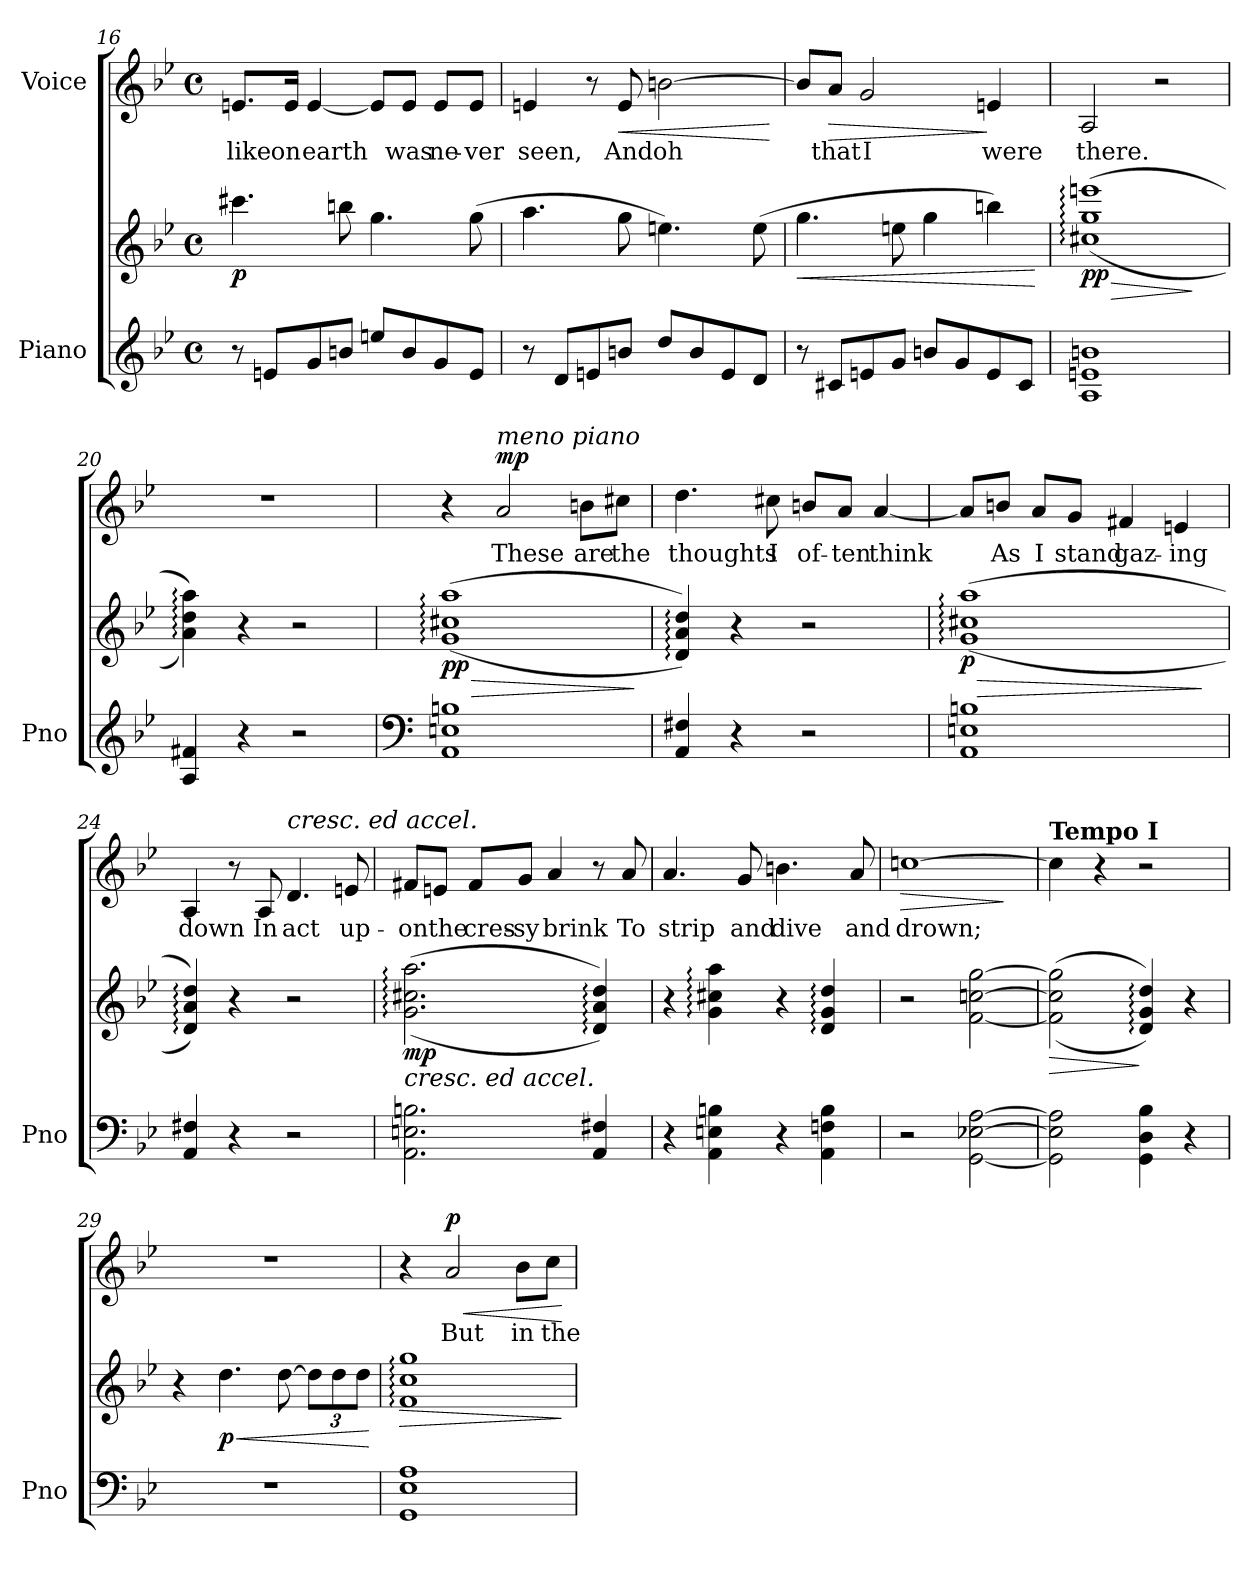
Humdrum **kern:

**kern	**kern	**dynam	**kern	**text	**dynam
*part2	*part2	*part2	*part1	*part1	*part1
*staff3	*staff2	*staff2/3	*staff1	*staff1	*staff1
*I"Piano	*	*	*I"Voice	*	*
*I'Pno	*	*	*	*	*
*clefG2	*clefG2	*	*clefG2	*	*
*k[b-e-]	*k[b-e-]	*	*k[b-e-]	*	*
*M4/4	*M4/4	*	*M4/4	*	*
*met(c)	*met(c)	*	*met(c)	*	*
=16	=16	=16	=16	=16	=16
!	!	!LO:DY:b	!	!LO:LY:b	!
8r	4.ccc#X\	p	8.en/L	like	.
8en/L	.	.	.	.	.
!	!	!	!	!LO:LY:b	!
.	.	.	16e/Jk	on	.
!	!	!	!	!LO:LY:b	!
8g/	.	.	[4e/	earth	.
8bn/J	8bbn\	.	.	.	.
8een/L	4.gg\	.	8e/L]	.	.
!	!	!	!	!LO:LY:b	!
8b/	.	.	8e/J	was	.
!	!	!	!	!LO:LY:b	!
8g/	.	.	8e/L	ne-	.
!	!	!	!	!LO:LY:b	!
8e/J	(>8gg\	.	8e/J	-ver	.
=17	=17	=17	=17	=17	=17
!	!	!	!	!LO:LY:b	!
8r	4.aa\	.	4en/	seen,	.
8d/L	.	.	.	.	.
8en/	.	.	8r	.	.
!	!	!	!	!LO:LY:b	!LO:HP:b
8bn/J	8gg\	.	8e/	And	<
!	!	!	!	!LO:LY:b	!
8dd/L	4.een\)	.	[2bn\	oh	.
8b/	.	.	.	.	.
8e/	.	.	.	.	.
8d/J	(>8ee\	.	.	.	.
.	.	.	.	.	[
!!LO:LB:g=z
=18	=18	=18	=18	=18	=18
!	!	!LO:HP:b	!	!	!
8r	4.gg\	<	8b/L]	.	.
!	!	!	!	!LO:LY:b	!LO:HP:b
8c#X/L	.	.	8a/J	that	>
!	!	!	!	!LO:LY:b	!
8en/	.	.	2g/	I	.
8g/J	8een\	.	.	.	.
8bn/L	4gg\	.	.	.	.
8g/	.	.	.	.	.
!	!	!	!	!LO:LY:b	!
8e/	4bbn\)	.	4en/	were	]
8c#/J	.	.	.	.	.
.	.	[	.	.	.
=19	=19	=19	=19	=19	=19
*	*	*	*MM114	*	*
!	!	!LO:HP:b	!	!LO:LY:b	!
!	!	!LO:DY:n=1:b	!	!	!
1A 1en 1bn	(>(<1cc#X: 1gg: 1eeen:	> pp	2A/	there.	.
.	.	.	2r	.	.
.	.	]	.	.	.
=20	=20	=20	=20	=20	=20
4A/ 4f#X/	4a\: 4dd\: 4aa\:))	.	1r	.	.
4r	4r	.	.	.	.
2r	2r	.	.	.	.
=21	=21	=21	=21	=21	=21
*clefF4	*	*	*	*	*
!	!	!LO:HP:b	!	!	!
!	!	!LO:DY:n=1:b	!	!	!
1AA 1En 1Bn	(>(<1g: 1cc#X: 1aa:	> pp	4r	.	.
!	!	!	!LO:TX:a:i:t=meno piano	!	!
!	!	!	!	!LO:LY:b	!LO:DY:a
.	.	.	2a/	These	mp
!	!	!	!	!LO:LY:b	!
.	.	.	8bn\L	are	.
!	!	!	!	!LO:LY:b	!
.	.	.	8cc#X\J	the	.
.	.	]	.	.	.
=22	=22	=22	=22	=22	=22
!	!	!	!	!LO:LY:b	!
4AA/ 4F#X/	4d/: 4a/: 4dd/:))	.	4.dd\	thoughts	.
4r	4r	.	.	.	.
!	!	!	!	!LO:LY:b	!
.	.	.	8cc#X\	I	.
!	!	!	!	!LO:LY:b	!
2r	2r	.	8bn/L	of-	.
!	!	!	!	!LO:LY:b	!
.	.	.	8a/J	-ten	.
!	!	!	!	!LO:LY:b	!
.	.	.	[4a/	think	.
!!LO:LB:g=z
=23	=23	=23	=23	=23	=23
!	!	!LO:HP:b	!	!	!
!	!	!LO:DY:n=1:b	!	!	!
1AA 1En 1Bn	(>(<1g: 1cc#X: 1aa:	> p	8a/L]	.	.
!	!	!	!	!LO:LY:b	!
.	.	.	8bn/J	As	.
!	!	!	!	!LO:LY:b	!
.	.	.	8a/L	I	.
!	!	!	!	!LO:LY:b	!
.	.	.	8g/J	stand	.
!	!	!	!	!LO:LY:b	!
.	.	.	4f#X/	gaz-	.
!	!	!	!	!LO:LY:b	!
.	.	.	4en/	-ing	.
.	.	]	.	.	.
=24	=24	=24	=24	=24	=24
*	*	*	*MM115	*	*
!	!	!	!	!LO:LY:b	!
4AA/ 4F#X/	4d/: 4a/: 4dd/:))	.	4A/	down	.
4r	4r	.	8r	.	.
!	!	!	!	!LO:LY:b	!
.	.	.	8A/	In	.
!	!	!	!LO:TX:a:i:t=cresc.                  ed                    accel.	!	!
!	!	!	!	!LO:LY:b	!
2r	2r	.	4.d/	act	.
!	!	!	!	!LO:LY:b	!
.	.	.	8en/	up-	.
=25	=25	=25	=25	=25	=25
*	*	*	*MM117	*	*
!	!LO:TX:b:i:t=cresc.                ed                  accel.	!	!	!	!
!	!	!LO:DY:b	!	!LO:LY:b	!
2.AA\ 2.En\ 2.Bn\	(>(<2.g\: 2.cc#X\: 2.aa\:	mp	8f#X/L	-on	.
!	!	!	!	!LO:LY:b	!
.	.	.	8en/J	the	.
!	!	!	!	!LO:LY:b	!
.	.	.	8f#/L	cres-	.
!	!	!	!	!LO:LY:b	!
.	.	.	8g/J	-sy	.
!	!	!	!	!LO:LY:b	!
.	.	.	4a/	brink	.
4AA/ 4F#X/	4d/: 4a/: 4dd/:))	.	8r	.	.
!	!	!	!	!LO:LY:b	!
.	.	.	8a/	To	.
!!LO:PB:g=z
=26	=26	=26	=26	=26	=26
*	*	*	*MM119	*	*
!	!	!	!	!LO:LY:b	!
4r	4r	.	4.a/	strip	.
4AA\ 4En\ 4Bn\	4g\: 4cc#X\: 4aa\:	.	.	.	.
!	!	!	!	!LO:LY:b	!
.	.	.	8g/	and	.
!	!	!	!	!LO:LY:b	!
4r	4r	.	4.bn\	dive	.
4AA\ 4Fn\ 4B\	4d/: 4g/: 4dd/:	.	.	.	.
!	!	!	!	!LO:LY:b	!
.	.	.	8a/	and	.
=27	=27	=27	=27	=27	=27
*	*	*	*MM125	*	*
!	!	!	!	!LO:LY:b	!LO:HP:b
!	!	!	!	!	!LO:DY:n=1:a
2r	2r	.	[1ccn	drown;	> other-dynamics
!	!	!LO:DY:b	!	!	!
[2GG\ [2E-X\ [2A\	[2f\ [2ccn\ [2gg\	other-dynamics	.	.	.
.	.	.	.	.	]
=28	=28	=28	=28	=28	=28
*	*	*	*MM114	*	*
!	!	!	!LO:TX:a:B:t=Tempo I	!	!
!	!	!LO:HP:b	!	!	!
2GG\] 2E-\] 2A\]	(>(<2f\] 2cc\] 2gg\]	>	4cc\]	.	.
.	.	.	4r	.	.
4GG\ 4D\ 4B-\	4d/: 4g/: 4dd/:))	]	2r	.	.
4r	4r	.	.	.	.
=29	=29	=29	=29	=29	=29
1r	4r	.	1r	.	.
!	!	!LO:HP:b	!	!	!
!	!	!LO:DY:n=1:b	!	!	!
.	4.dd\	< p	.	.	.
.	[8dd\	.	.	.	.
*	*Xbrackettup	*	*	*	*
.	12dd\L]	.	.	.	.
.	12dd\	.	.	.	.
.	12dd\J	.	.	.	.
.	.	[	.	.	.
!!LO:LB:g=z
=30	=30	=30	=30	=30	=30
!	!	!LO:HP:b	!	!	!
1GG 1E- 1A	1f: 1cc: 1gg:	>	4r	.	.
!	!	!	!	!LO:LY:b	!LO:HP:b
!	!	!	!	!	!LO:DY:n=1:a
.	.	.	2a/	But	< p
!	!	!	!	!LO:LY:b	!
.	.	.	8b-\L	in	.
!	!	!	!	!LO:LY:b	!
.	.	.	8cc\J	the	.
.	.	]	.	.	[
=	=	=	=	=	=
*-	*-	*-	*-	*-	*-
